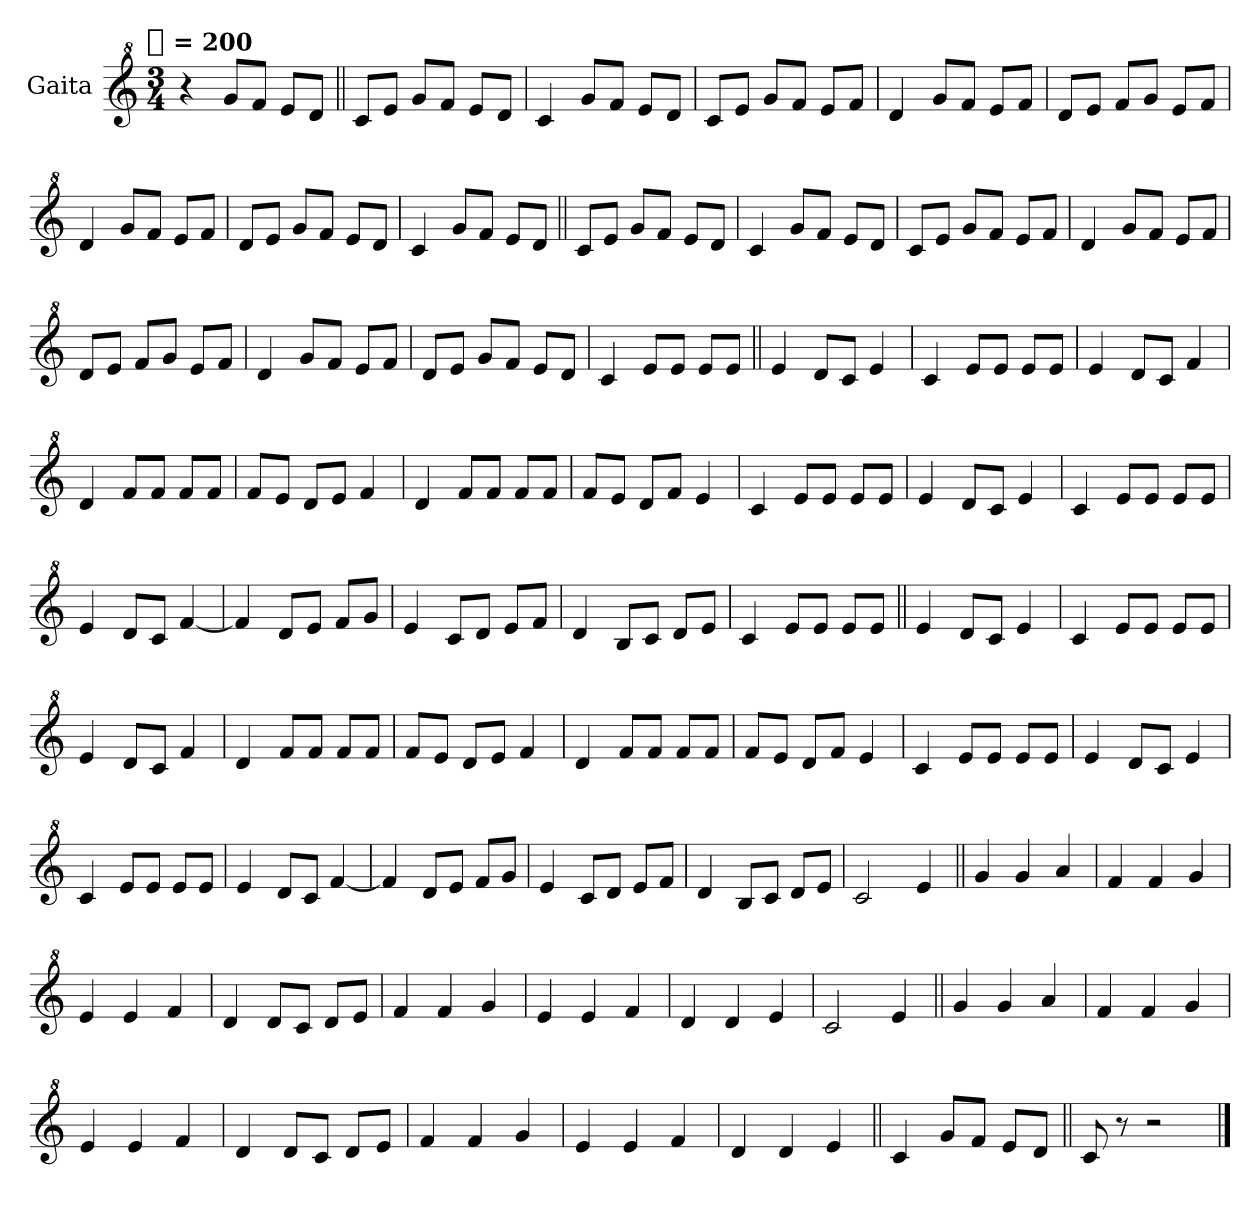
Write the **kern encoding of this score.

**kern
*part1
*staff1
*I"Gaita
*clefG^2
*k[]
!!LO:TX:omd:t=[quarter] = 200
*M3/4
*MM200
=1
4r
8ggL
8ffJ
8eeL
8ddJ
=||
8ccL
8eeJ
8ggL
8ffJ
8eeL
8ddJ
=
4cc
8ggL
8ffJ
8eeL
8ddJ
=
8ccL
8eeJ
8ggL
8ffJ
8eeL
8ffJ
=
4dd
8ggL
8ffJ
8eeL
8ffJ
=
8ddL
8eeJ
8ffL
8ggJ
8eeL
8ffJ
=
4dd
8ggL
8ffJ
8eeL
8ffJ
=
8ddL
8eeJ
8ggL
8ffJ
8eeL
8ddJ
=
4cc
8ggL
8ffJ
8eeL
8ddJ
=||
8ccL
8eeJ
8ggL
8ffJ
8eeL
8ddJ
=
4cc
8ggL
8ffJ
8eeL
8ddJ
=
8ccL
8eeJ
8ggL
8ffJ
8eeL
8ffJ
=
4dd
8ggL
8ffJ
8eeL
8ffJ
=
8ddL
8eeJ
8ffL
8ggJ
8eeL
8ffJ
=
4dd
8ggL
8ffJ
8eeL
8ffJ
=
8ddL
8eeJ
8ggL
8ffJ
8eeL
8ddJ
=
4cc
8eeL
8eeJ
8eeL
8eeJ
=||
4ee
8ddL
8ccJ
4ee
=
4cc
8eeL
8eeJ
8eeL
8eeJ
=
4ee
8ddL
8ccJ
4ff
=
4dd
8ffL
8ffJ
8ffL
8ffJ
=
8ffL
8eeJ
8ddL
8eeJ
4ff
=
4dd
8ffL
8ffJ
8ffL
8ffJ
=
8ffL
8eeJ
8ddL
8ffJ
4ee
=
4cc
8eeL
8eeJ
8eeL
8eeJ
=
4ee
8ddL
8ccJ
4ee
=
4cc
8eeL
8eeJ
8eeL
8eeJ
=
4ee
8ddL
8ccJ
[4ff
=
4ff]
8ddL
8eeJ
8ffL
8ggJ
=
4ee
8ccL
8ddJ
8eeL
8ffJ
=
4dd
8bL
8ccJ
8ddL
8eeJ
=
4cc
8eeL
8eeJ
8eeL
8eeJ
=||
4ee
8ddL
8ccJ
4ee
=
4cc
8eeL
8eeJ
8eeL
8eeJ
=
4ee
8ddL
8ccJ
4ff
=
4dd
8ffL
8ffJ
8ffL
8ffJ
=
8ffL
8eeJ
8ddL
8eeJ
4ff
=
4dd
8ffL
8ffJ
8ffL
8ffJ
=
8ffL
8eeJ
8ddL
8ffJ
4ee
=
4cc
8eeL
8eeJ
8eeL
8eeJ
=
4ee
8ddL
8ccJ
4ee
=
4cc
8eeL
8eeJ
8eeL
8eeJ
=
4ee
8ddL
8ccJ
[4ff
=
4ff]
8ddL
8eeJ
8ffL
8ggJ
=
4ee
8ccL
8ddJ
8eeL
8ffJ
=
4dd
8bL
8ccJ
8ddL
8eeJ
=
2cc
4ee
=||
4gg
4gg
4aa
=
4ff
4ff
4gg
=
4ee
4ee
4ff
=
4dd
8ddL
8ccJ
8ddL
8eeJ
=
4ff
4ff
4gg
=
4ee
4ee
4ff
=
4dd
4dd
4ee
=
2cc
4ee
=||
4gg
4gg
4aa
=
4ff
4ff
4gg
=
4ee
4ee
4ff
=
4dd
8ddL
8ccJ
8ddL
8eeJ
=
4ff
4ff
4gg
=
4ee
4ee
4ff
=
4dd
4dd
4ee
=||
4cc
8ggL
8ffJ
8eeL
8ddJ
=||
8cc
8r
2r
==
*-
